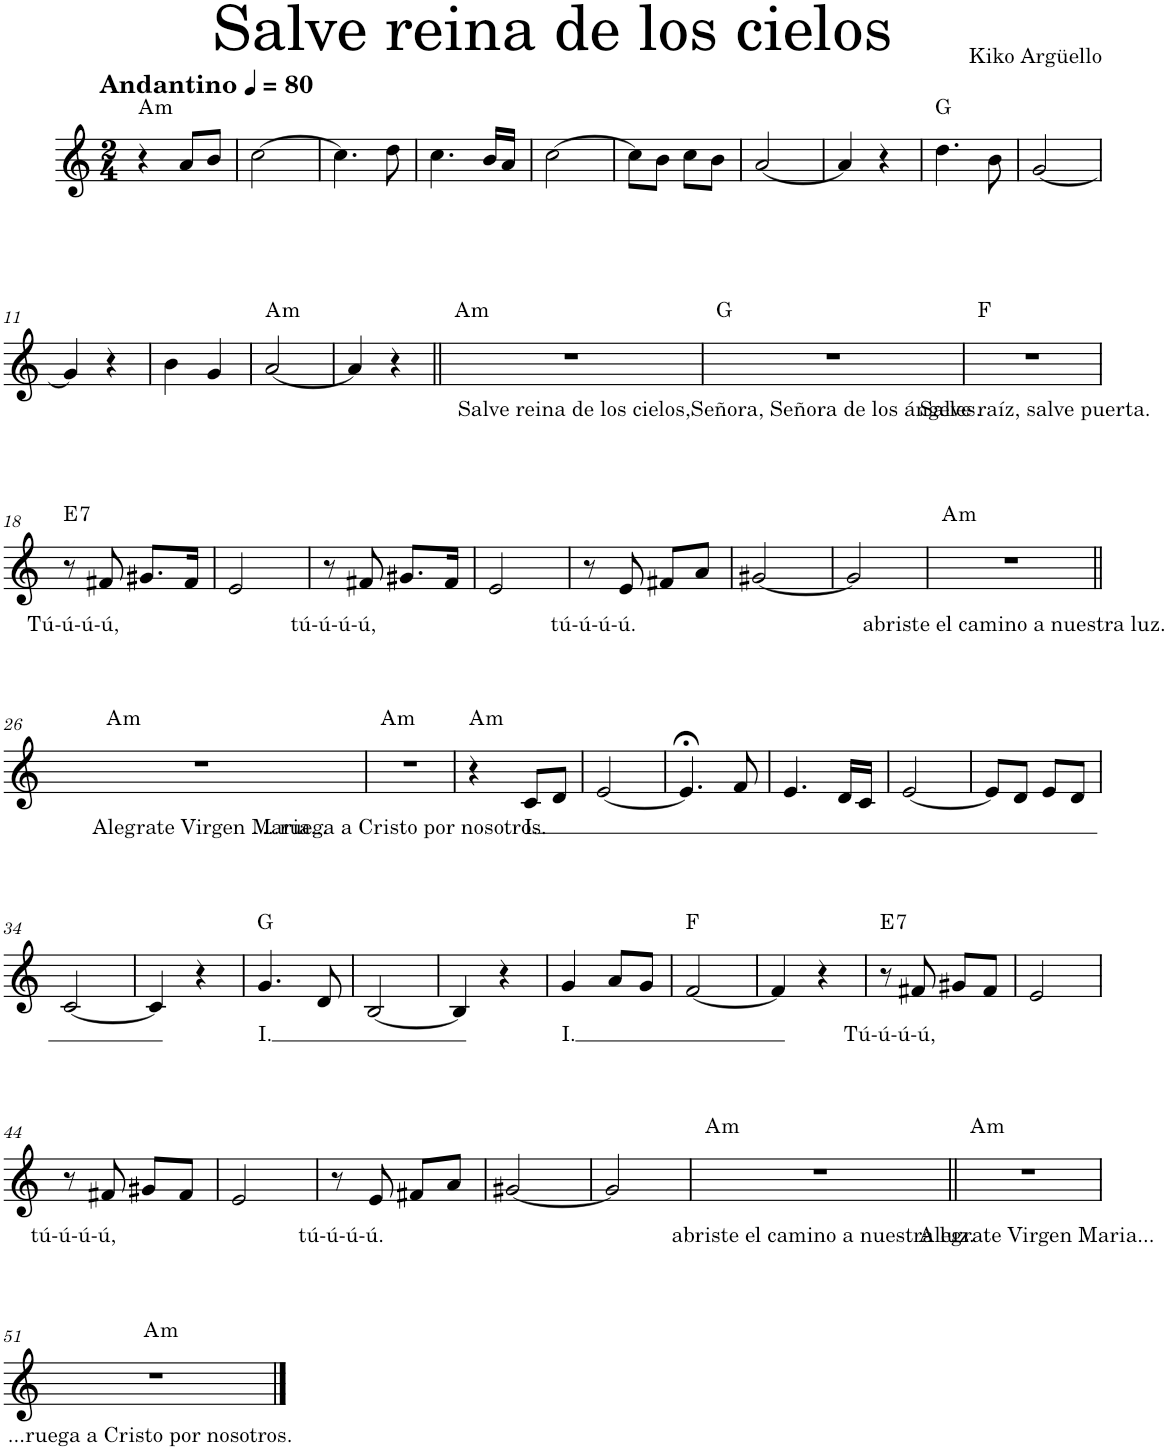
**kern	**text	**harte
*part1	*part1	*part1
*staff1	*staff1	*
*I"Violín	*	*
*I'Vln.	*	*
*clefG2	*	*
*k[]	*	*
*M2/4	*	*
*MM80	*	*
=1	=1	=1
!LO:TX:a:B:t=Andantino	!	!LO:H:kt=m
4r	.	A:min
8a/L	.	.
8b/J	.	.
=2	=2	=2
[2cc\	.	.
=3	=3	=3
4.cc\]	.	.
8dd\	.	.
=4	=4	=4
4.cc\	.	.
16b/LL	.	.
16a/JJ	.	.
=5	=5	=5
[2cc\	.	.
=6	=6	=6
8cc\L]	.	.
8b\J	.	.
8cc\L	.	.
8b\J	.	.
=7	=7	=7
[2a/	.	.
=8	=8	=8
4a/]	.	.
4r	.	.
=9	=9	=9
4.dd\	.	G:maj
8b\	.	.
=10	=10	=10
[2g/	.	.
!!LO:LB:g=z
=11	=11	=11
4g/]	.	.
4r	.	.
=12	=12	=12
4b\	.	.
4g/	.	.
=13	=13	=13
!	!	!LO:H:kt=m
[2a/	.	A:min
=14	=14	=14
4a/]	.	.
4r	.	.
=15||	=15||	=15||
!	!LO:LY:b	!LO:H:kt=m
2r	Salve reina de los cielos,	A:min
=16	=16	=16
!	!LO:LY:b	!
2r	Señora, Señora de los ángeles.	G:maj
=17	=17	=17
!	!LO:LY:b	!
2r	Salve raíz, salve puerta.	F:maj
!!LO:LB:g=z
=18	=18	=18
!	!LO:LY:b	!LO:H:kt=7
8r	Tú-ú-ú-ú,	E:7
8f#X/	.	.
8.g#X/L	.	.
16f#/Jk	.	.
=19	=19	=19
2e/	.	.
=20	=20	=20
!	!LO:LY:b	!
8r	tú-ú-ú-ú,	.
8f#X/	.	.
8.g#X/L	.	.
16f#/Jk	.	.
=21	=21	=21
2e/	.	.
=22	=22	=22
!	!LO:LY:b	!
8r	tú-ú-ú-ú.	.
8e/	.	.
8f#X/L	.	.
8a/J	.	.
=23	=23	=23
[2g#X/	.	.
=24	=24	=24
2g#/]	.	.
=25	=25	=25
!	!LO:LY:b	!LO:H:kt=m
2r	abriste el camino a nuestra luz.	A:min
!!LO:LB:g=z
=26||	=26||	=26||
!	!LO:LY:b	!LO:H:kt=m
2r	Alegrate Virgen Maria...	A:min
=27	=27	=27
!	!LO:LY:b	!LO:H:kt=m
2r	...ruega a Cristo por nosotros.	A:min
=28	=28	=28
!	!	!LO:H:kt=m
4r	.	A:min
!	!LO:LY:b	!
8c/L	I.	.
8d/J	.	.
=29	=29	=29
[2e/	.	.
=30	=30	=30
4.e;</]	.	.
8f/	.	.
=31	=31	=31
4.e/	.	.
16d/LL	.	.
16c/JJ	.	.
=32	=32	=32
[2e/	.	.
=33	=33	=33
8e/L]	.	.
8d/J	.	.
8e/L	.	.
8d/J	.	.
!!LO:LB:g=z
=34	=34	=34
[2c/	.	.
=35	=35	=35
4c/]	.	.
4r	.	.
=36	=36	=36
!	!LO:LY:b	!
4.g/	I.	G:maj
8d/	.	.
=37	=37	=37
[2B/	.	.
=38	=38	=38
4B/]	.	.
4r	.	.
=39	=39	=39
!	!LO:LY:b	!
4g/	I.	.
8a/L	.	.
8g/J	.	.
=40	=40	=40
[2f/	.	F:maj
=41	=41	=41
4f/]	.	.
4r	.	.
=42	=42	=42
!	!LO:LY:b	!LO:H:kt=7
8r	Tú-ú-ú-ú,	E:7
8f#X/	.	.
8g#X/L	.	.
8f#/J	.	.
=43	=43	=43
2e/	.	.
!!LO:LB:g=z
=44	=44	=44
!	!LO:LY:b	!
8r	tú-ú-ú-ú,	.
8f#X/	.	.
8g#X/L	.	.
8f#/J	.	.
=45	=45	=45
2e/	.	.
=46	=46	=46
!	!LO:LY:b	!
8r	tú-ú-ú-ú.	.
8e/	.	.
8f#X/L	.	.
8a/J	.	.
=47	=47	=47
[2g#X/	.	.
=48	=48	=48
2g#/]	.	.
=49	=49	=49
!	!LO:LY:b	!LO:H:kt=m
2r	abriste el camino a nuestra luz.	A:min
=50||	=50||	=50||
!	!LO:LY:b	!LO:H:kt=m
2r	Alegrate Virgen Maria...	A:min
!!LO:LB:g=z
=51	=51	=51
!	!LO:LY:b	!LO:H:kt=m
2r	...ruega a Cristo por nosotros.	A:min
==	==	==
*-	*-	*-
